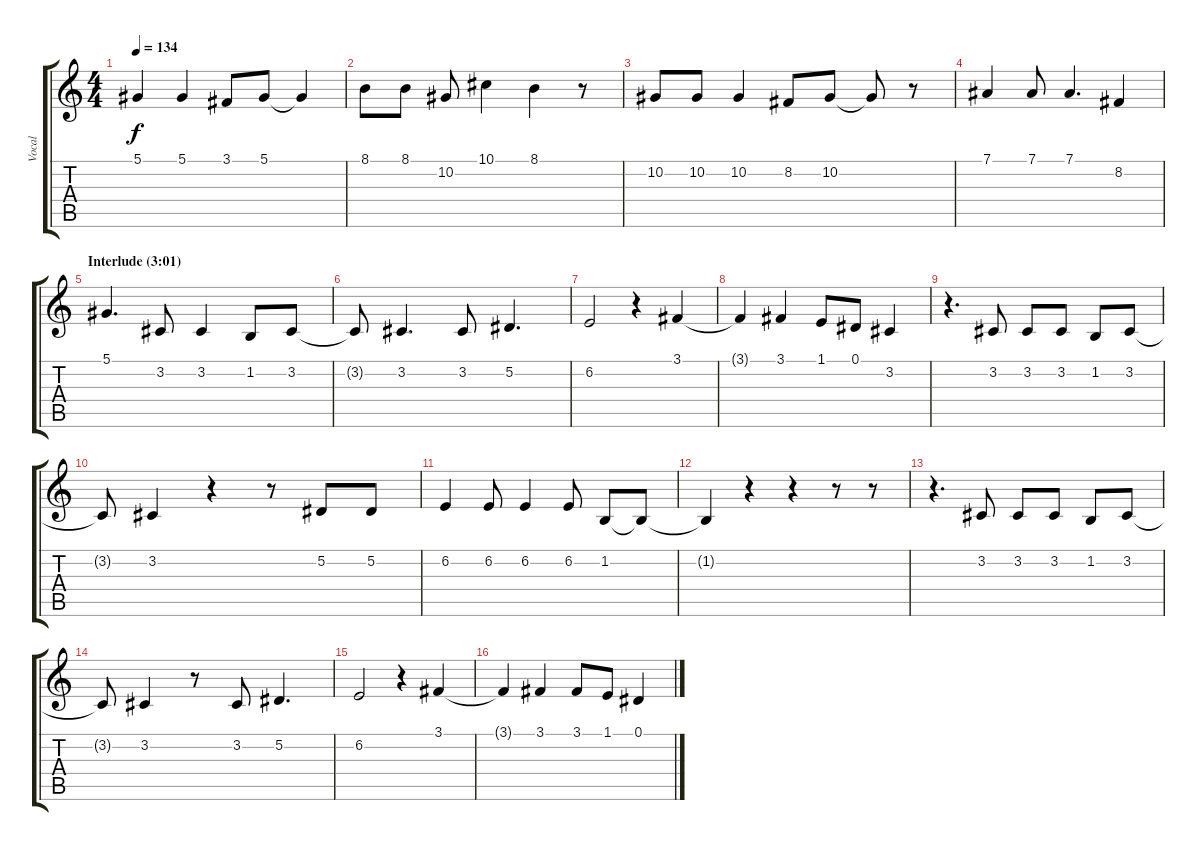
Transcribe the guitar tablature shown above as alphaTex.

\track ("Vocal" "Vocal") {instrument lead6voice}
\staff {score tabs}
\tuning (Eb4 Bb3 Gb3 Db3 Ab2 Eb2) {hide}
\ts (4 4)
\tempo 134
\clef g2
\ks c
5.1.4{dy f} 5.1.4 3.1.8 5.1.8 5.1{t}.4 |
8.1.8 8.1.8 10.2.8 10.1.4 8.1.4 r.8 |
10.2.8 10.2.8 10.2.4 8.2.8 10.2.8 10.2{t}.8 r.8 |
7.1.4 7.1.8 7.1.4{d} 8.2.4 |
\section ("" "Interlude (3:01)")
5.1.4{d} 3.2.8 3.2.4 1.2.8 3.2.8 |
3.2{t}.8 3.2.4{d} 3.2.8 5.2.4{d} |
6.2.2 r.4 3.1.4 |
3.1{t}.4 3.1.4 1.1.8 0.1.8 3.2.4 |
r.4{d} 3.2.8 3.2.8 3.2.8 1.2.8 3.2.8 |
3.2{t}.8 3.2.4 r.4 r.8 5.2.8 5.2.8 |
6.2.4 6.2.8 6.2.4 6.2.8 1.2.8 1.2{t}.8 |
1.2{t}.4 r.4 r.4 r.8 r.8 |
r.4{d} 3.2.8 3.2.8 3.2.8 1.2.8 3.2.8 |
3.2{t}.8 3.2.4 r.8 3.2.8 5.2.4{d} |
6.2.2 r.4 3.1.4 |
3.1{t}.4 3.1.4 3.1.8 1.1.8 0.1.4
